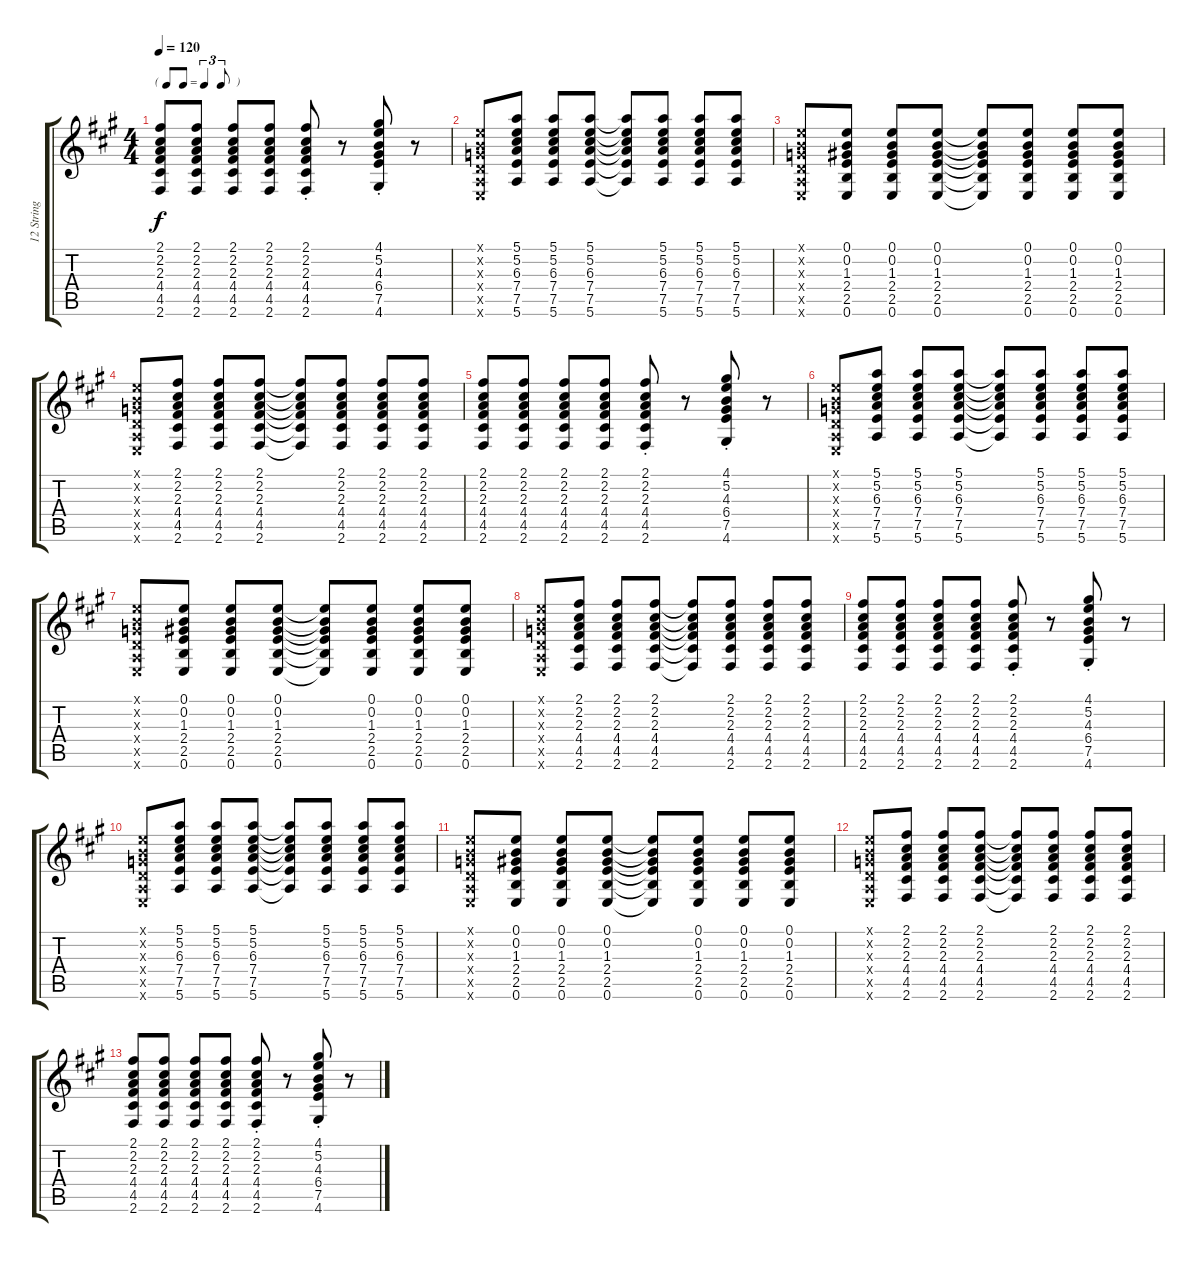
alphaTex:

\track ("12 String" "12 String") {instrument acousticguitarsteel}
\staff {score tabs}
\tuning (E4 B3 G3 D3 A2 E2) {hide}
\ts (4 4)
\tf triplet8th
\tempo 120
\clef g2
\ks a
(2.1 2.2 2.3 4.4 4.5 2.6).8{dy f} (2.1 2.2 2.3 4.4 4.5 2.6).8 (2.1 2.2 2.3 4.4 4.5 2.6).8 (2.1 2.2 2.3 4.4 4.5 2.6).8 (2.1{st} 2.2{st} 2.3{st} 4.4{st} 4.5{st} 2.6{st}).8 r.8 (4.1{st} 5.2{st} 4.3{st} 6.4{st} 7.5{st} 4.6{st}).8 r.8 |
(0.1{x} 0.2{x} 0.3{x} 0.4{x} 0.5{x} 0.6{x}).8 (5.1 5.2 6.3 7.4 7.5 5.6).8 (5.1 5.2 6.3 7.4 7.5 5.6).8 (5.1 5.2 6.3 7.4 7.5 5.6).8 (5.1{t} 5.2{t} 6.3{t} 7.4{t} 7.5{t} 5.6{t}).8 (5.1 5.2 6.3 7.4 7.5 5.6).8 (5.1 5.2 6.3 7.4 7.5 5.6).8 (5.1 5.2 6.3 7.4 7.5 5.6).8 |
(0.1{x} 0.2{x} 0.3{x} 0.4{x} 0.5{x} 0.6{x}).8 (0.1 0.2 1.3 2.4 2.5 0.6).8 (0.1 0.2 1.3 2.4 2.5 0.6).8 (0.1 0.2 1.3 2.4 2.5 0.6).8 (0.1{t} 0.2{t} 1.3{t} 2.4{t} 2.5{t} 0.6{t}).8 (0.1 0.2 1.3 2.4 2.5 0.6).8 (0.1 0.2 1.3 2.4 2.5 0.6).8 (0.1 0.2 1.3 2.4 2.5 0.6).8 |
(0.1{x} 0.2{x} 0.3{x} 0.4{x} 0.5{x} 0.6{x}).8 (2.1 2.2 2.3 4.4 4.5 2.6).8 (2.1 2.2 2.3 4.4 4.5 2.6).8 (2.1 2.2 2.3 4.4 4.5 2.6).8 (2.1{t} 2.2{t} 2.3{t} 4.4{t} 4.5{t} 2.6{t}).8 (2.1 2.2 2.3 4.4 4.5 2.6).8 (2.1 2.2 2.3 4.4 4.5 2.6).8 (2.1 2.2 2.3 4.4 4.5 2.6).8 |
(2.1 2.2 2.3 4.4 4.5 2.6).8 (2.1 2.2 2.3 4.4 4.5 2.6).8 (2.1 2.2 2.3 4.4 4.5 2.6).8 (2.1 2.2 2.3 4.4 4.5 2.6).8 (2.1{st} 2.2{st} 2.3{st} 4.4{st} 4.5{st} 2.6{st}).8 r.8 (4.1{st} 5.2{st} 4.3{st} 6.4{st} 7.5{st} 4.6{st}).8 r.8 |
(0.1{x} 0.2{x} 0.3{x} 0.4{x} 0.5{x} 0.6{x}).8 (5.1 5.2 6.3 7.4 7.5 5.6).8 (5.1 5.2 6.3 7.4 7.5 5.6).8 (5.1 5.2 6.3 7.4 7.5 5.6).8 (5.1{t} 5.2{t} 6.3{t} 7.4{t} 7.5{t} 5.6{t}).8 (5.1 5.2 6.3 7.4 7.5 5.6).8 (5.1 5.2 6.3 7.4 7.5 5.6).8 (5.1 5.2 6.3 7.4 7.5 5.6).8 |
(0.1{x} 0.2{x} 0.3{x} 0.4{x} 0.5{x} 0.6{x}).8 (0.1 0.2 1.3 2.4 2.5 0.6).8 (0.1 0.2 1.3 2.4 2.5 0.6).8 (0.1 0.2 1.3 2.4 2.5 0.6).8 (0.1{t} 0.2{t} 1.3{t} 2.4{t} 2.5{t} 0.6{t}).8 (0.1 0.2 1.3 2.4 2.5 0.6).8 (0.1 0.2 1.3 2.4 2.5 0.6).8 (0.1 0.2 1.3 2.4 2.5 0.6).8 |
(0.1{x} 0.2{x} 0.3{x} 0.4{x} 0.5{x} 0.6{x}).8 (2.1 2.2 2.3 4.4 4.5 2.6).8 (2.1 2.2 2.3 4.4 4.5 2.6).8 (2.1 2.2 2.3 4.4 4.5 2.6).8 (2.1{t} 2.2{t} 2.3{t} 4.4{t} 4.5{t} 2.6{t}).8 (2.1 2.2 2.3 4.4 4.5 2.6).8 (2.1 2.2 2.3 4.4 4.5 2.6).8 (2.1 2.2 2.3 4.4 4.5 2.6).8 |
(2.1 2.2 2.3 4.4 4.5 2.6).8 (2.1 2.2 2.3 4.4 4.5 2.6).8 (2.1 2.2 2.3 4.4 4.5 2.6).8 (2.1 2.2 2.3 4.4 4.5 2.6).8 (2.1{st} 2.2{st} 2.3{st} 4.4{st} 4.5{st} 2.6{st}).8 r.8 (4.1{st} 5.2{st} 4.3{st} 6.4{st} 7.5{st} 4.6{st}).8 r.8 |
(0.1{x} 0.2{x} 0.3{x} 0.4{x} 0.5{x} 0.6{x}).8 (5.1 5.2 6.3 7.4 7.5 5.6).8 (5.1 5.2 6.3 7.4 7.5 5.6).8 (5.1 5.2 6.3 7.4 7.5 5.6).8 (5.1{t} 5.2{t} 6.3{t} 7.4{t} 7.5{t} 5.6{t}).8 (5.1 5.2 6.3 7.4 7.5 5.6).8 (5.1 5.2 6.3 7.4 7.5 5.6).8 (5.1 5.2 6.3 7.4 7.5 5.6).8 |
(0.1{x} 0.2{x} 0.3{x} 0.4{x} 0.5{x} 0.6{x}).8 (0.1 0.2 1.3 2.4 2.5 0.6).8 (0.1 0.2 1.3 2.4 2.5 0.6).8 (0.1 0.2 1.3 2.4 2.5 0.6).8 (0.1{t} 0.2{t} 1.3{t} 2.4{t} 2.5{t} 0.6{t}).8 (0.1 0.2 1.3 2.4 2.5 0.6).8 (0.1 0.2 1.3 2.4 2.5 0.6).8 (0.1 0.2 1.3 2.4 2.5 0.6).8 |
(0.1{x} 0.2{x} 0.3{x} 0.4{x} 0.5{x} 0.6{x}).8 (2.1 2.2 2.3 4.4 4.5 2.6).8 (2.1 2.2 2.3 4.4 4.5 2.6).8 (2.1 2.2 2.3 4.4 4.5 2.6).8 (2.1{t} 2.2{t} 2.3{t} 4.4{t} 4.5{t} 2.6{t}).8 (2.1 2.2 2.3 4.4 4.5 2.6).8 (2.1 2.2 2.3 4.4 4.5 2.6).8 (2.1 2.2 2.3 4.4 4.5 2.6).8 |
(2.1 2.2 2.3 4.4 4.5 2.6).8 (2.1 2.2 2.3 4.4 4.5 2.6).8 (2.1 2.2 2.3 4.4 4.5 2.6).8 (2.1 2.2 2.3 4.4 4.5 2.6).8 (2.1{st} 2.2{st} 2.3{st} 4.4{st} 4.5{st} 2.6{st}).8 r.8 (4.1{st} 5.2{st} 4.3{st} 6.4{st} 7.5{st} 4.6{st}).8 r.8
